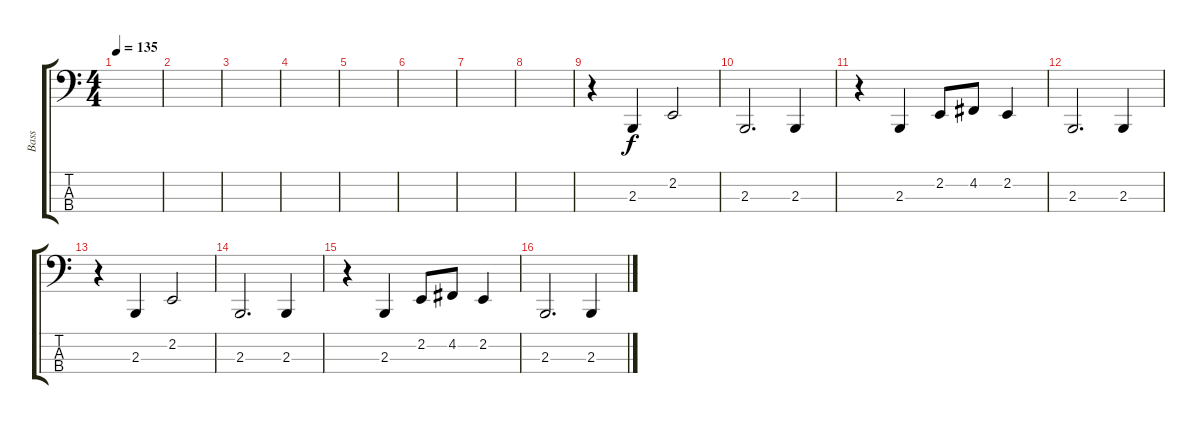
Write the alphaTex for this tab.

\track ("Bass" "Bass") {instrument lead2sawtooth}
\staff {score tabs}
\tuning (G2 D2 A1 E1) {hide}
\ts (4 4)
\tempo 135
\clef f4
\ks c
|
|
|
|
|
|
|
|
r.4 2.3.4 2.2.2 |
2.3.2{d} 2.3.4 |
r.4 2.3.4 2.2.8 4.2.8 2.2.4 |
2.3.2{d} 2.3.4 |
r.4 2.3.4 2.2.2 |
2.3.2{d} 2.3.4 |
r.4 2.3.4 2.2.8 4.2.8 2.2.4 |
2.3.2{d} 2.3.4
